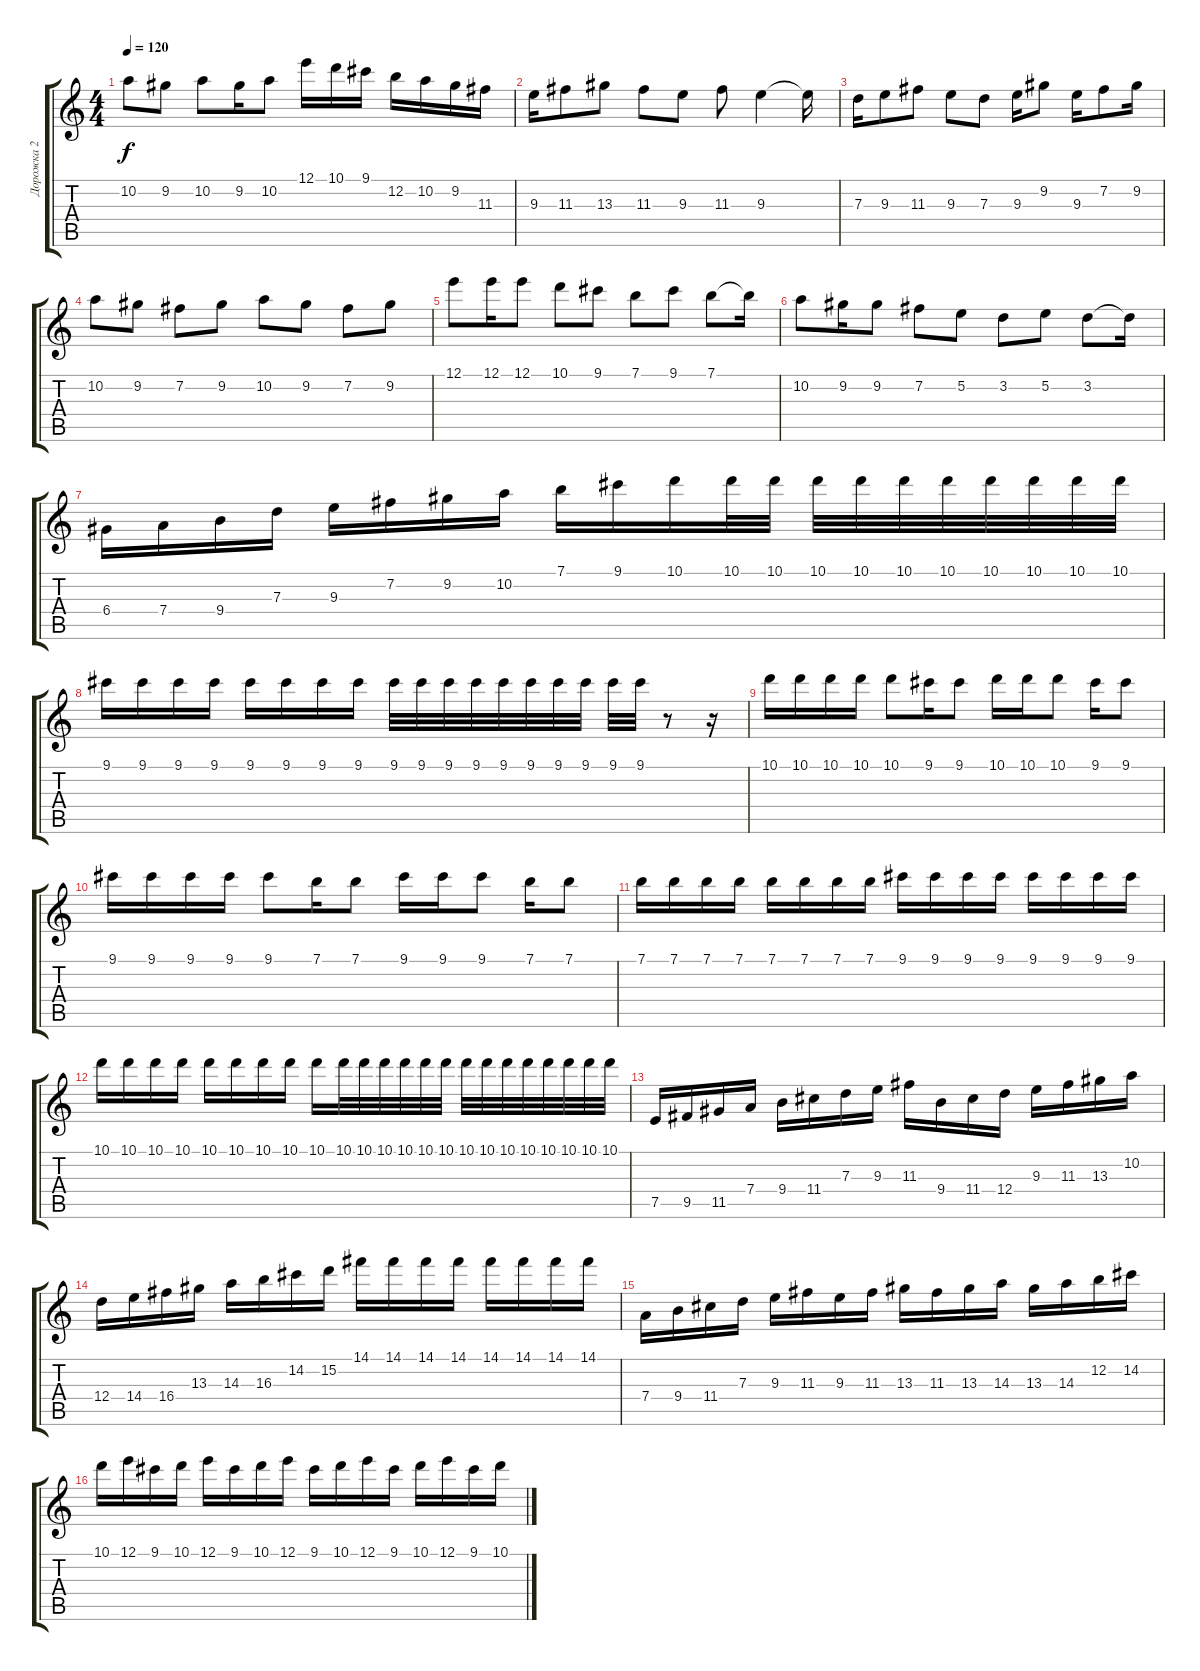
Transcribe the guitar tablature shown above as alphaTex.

\track ("Дорожка 2" "Дорожка 2") {instrument acousticguitarnylon}
\staff {score tabs}
\tuning (E4 B3 G3 D3 A2 E2) {hide}
\ts (4 4)
\tempo 120
\clef g2
\ks c
10.2.8{dy f} 9.2.8 10.2.8 9.2.16 10.2.8 12.1.16 10.1.16 9.1.16 12.2.16 10.2.16 9.2.16 11.3.16 |
9.3.16 11.3.8 13.3.8 11.3.8 9.3.8 11.3.8 9.3.4 9.3{t}.16 |
7.3.16 9.3.8 11.3.8 9.3.8 7.3.8 9.3.16 9.2.8 9.3.16 7.2.8 9.2.16 |
10.2.8 9.2.8 7.2.8 9.2.8 10.2.8 9.2.8 7.2.8 9.2.8 |
12.1.8 12.1.16 12.1.8 10.1.8 9.1.8 7.1.8 9.1.8 7.1.8 7.1{t}.16 |
10.2.8 9.2.16 9.2.8 7.2.8 5.2.8 3.2.8 5.2.8 3.2.8 3.2{t}.16 |
6.4.16 7.4.16 9.4.16 7.3.16 9.3.16 7.2.16 9.2.16 10.2.16 7.1.16 9.1.16 10.1.16 10.1.32 10.1.32 10.1.32 10.1.32 10.1.32 10.1.32 10.1.32 10.1.32 10.1.32 10.1.32 |
9.1.16 9.1.16 9.1.16 9.1.16 9.1.16 9.1.16 9.1.16 9.1.16 9.1.32 9.1.32 9.1.32 9.1.32 9.1.32 9.1.32 9.1.32 9.1.32 9.1.32 9.1.32 r.8 r.16 |
10.1.16 10.1.16 10.1.16 10.1.16 10.1.8 9.1.16 9.1.8 10.1.16 10.1.16 10.1.8 9.1.16 9.1.8 |
9.1.16 9.1.16 9.1.16 9.1.16 9.1.8 7.1.16 7.1.8 9.1.16 9.1.16 9.1.8 7.1.16 7.1.8 |
7.1.16 7.1.16 7.1.16 7.1.16 7.1.16 7.1.16 7.1.16 7.1.16 9.1.16 9.1.16 9.1.16 9.1.16 9.1.16 9.1.16 9.1.16 9.1.16 |
10.1.16 10.1.16 10.1.16 10.1.16 10.1.16 10.1.16 10.1.16 10.1.16 10.1.16 10.1.32 10.1.32 10.1.32 10.1.32 10.1.32 10.1.32 10.1.32 10.1.32 10.1.32 10.1.32 10.1.32 10.1.32 10.1.32 10.1.32 |
7.5.16 9.5.16 11.5.16 7.4.16 9.4.16 11.4.16 7.3.16 9.3.16 11.3.16 9.4.16 11.4.16 12.4.16 9.3.16 11.3.16 13.3.16 10.2.16 |
12.4.16 14.4.16 16.4.16 13.3.16 14.3.16 16.3.16 14.2.16 15.2.16 14.1.16 14.1.16 14.1.16 14.1.16 14.1.16 14.1.16 14.1.16 14.1.16 |
7.4.16 9.4.16 11.4.16 7.3.16 9.3.16 11.3.16 9.3.16 11.3.16 13.3.16 11.3.16 13.3.16 14.3.16 13.3.16 14.3.16 12.2.16 14.2.16 |
10.1.16 12.1.16 9.1.16 10.1.16 12.1.16 9.1.16 10.1.16 12.1.16 9.1.16 10.1.16 12.1.16 9.1.16 10.1.16 12.1.16 9.1.16 10.1.16
